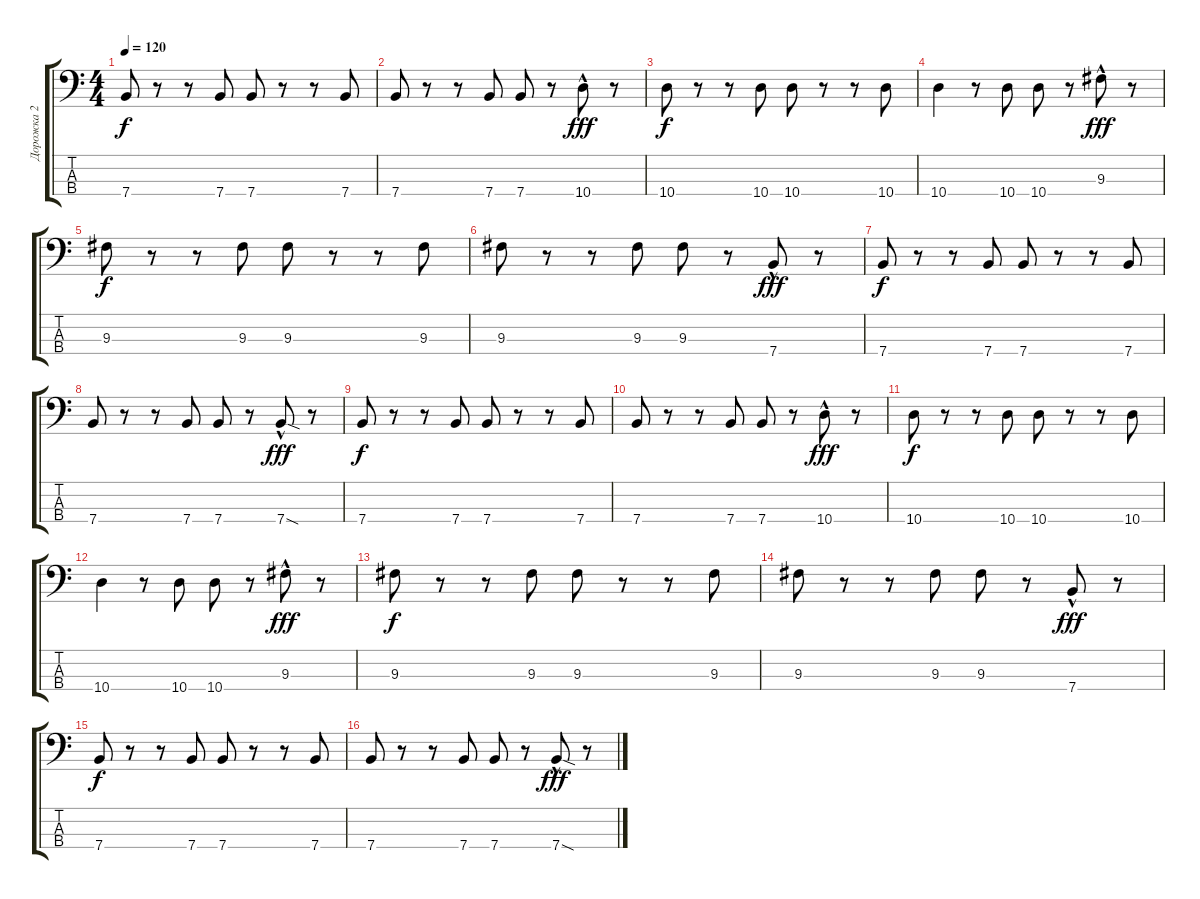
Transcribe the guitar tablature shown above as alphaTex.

\track ("Дорожка 2" "Дорожка 2") {instrument electricbassfinger}
\staff {score tabs}
\tuning (G2 D2 A1 E1) {hide}
\ts (4 4)
\tempo 120
\clef f4
\ks c
7.4.8{dy f} r.8 r.8 7.4.8 7.4.8 r.8 r.8 7.4.8 |
7.4.8 r.8 r.8 7.4.8 7.4.8 r.8 10.4{hac}.8{dy fff} r.8 |
10.4.8{dy f} r.8 r.8 10.4.8 10.4.8 r.8 r.8 10.4.8 |
10.4.4 r.8 10.4.8 10.4.8 r.8 9.3{hac}.8{dy fff} r.8 |
9.3.8{dy f} r.8 r.8 9.3.8 9.3.8 r.8 r.8 9.3.8 |
9.3.8 r.8 r.8 9.3.8 9.3.8 r.8 7.4{hac}.8{dy fff} r.8 |
7.4.8{dy f} r.8 r.8 7.4.8 7.4.8 r.8 r.8 7.4.8 |
7.4.8 r.8 r.8 7.4.8 7.4.8 r.8 7.4{sod hac}.8{dy fff} r.8 |
7.4.8{dy f} r.8 r.8 7.4.8 7.4.8 r.8 r.8 7.4.8 |
7.4.8 r.8 r.8 7.4.8 7.4.8 r.8 10.4{hac}.8{dy fff} r.8 |
10.4.8{dy f} r.8 r.8 10.4.8 10.4.8 r.8 r.8 10.4.8 |
10.4.4 r.8 10.4.8 10.4.8 r.8 9.3{hac}.8{dy fff} r.8 |
9.3.8{dy f} r.8 r.8 9.3.8 9.3.8 r.8 r.8 9.3.8 |
9.3.8 r.8 r.8 9.3.8 9.3.8 r.8 7.4{hac}.8{dy fff} r.8 |
7.4.8{dy f} r.8 r.8 7.4.8 7.4.8 r.8 r.8 7.4.8 |
7.4.8 r.8 r.8 7.4.8 7.4.8 r.8 7.4{sod hac}.8{dy fff} r.8
